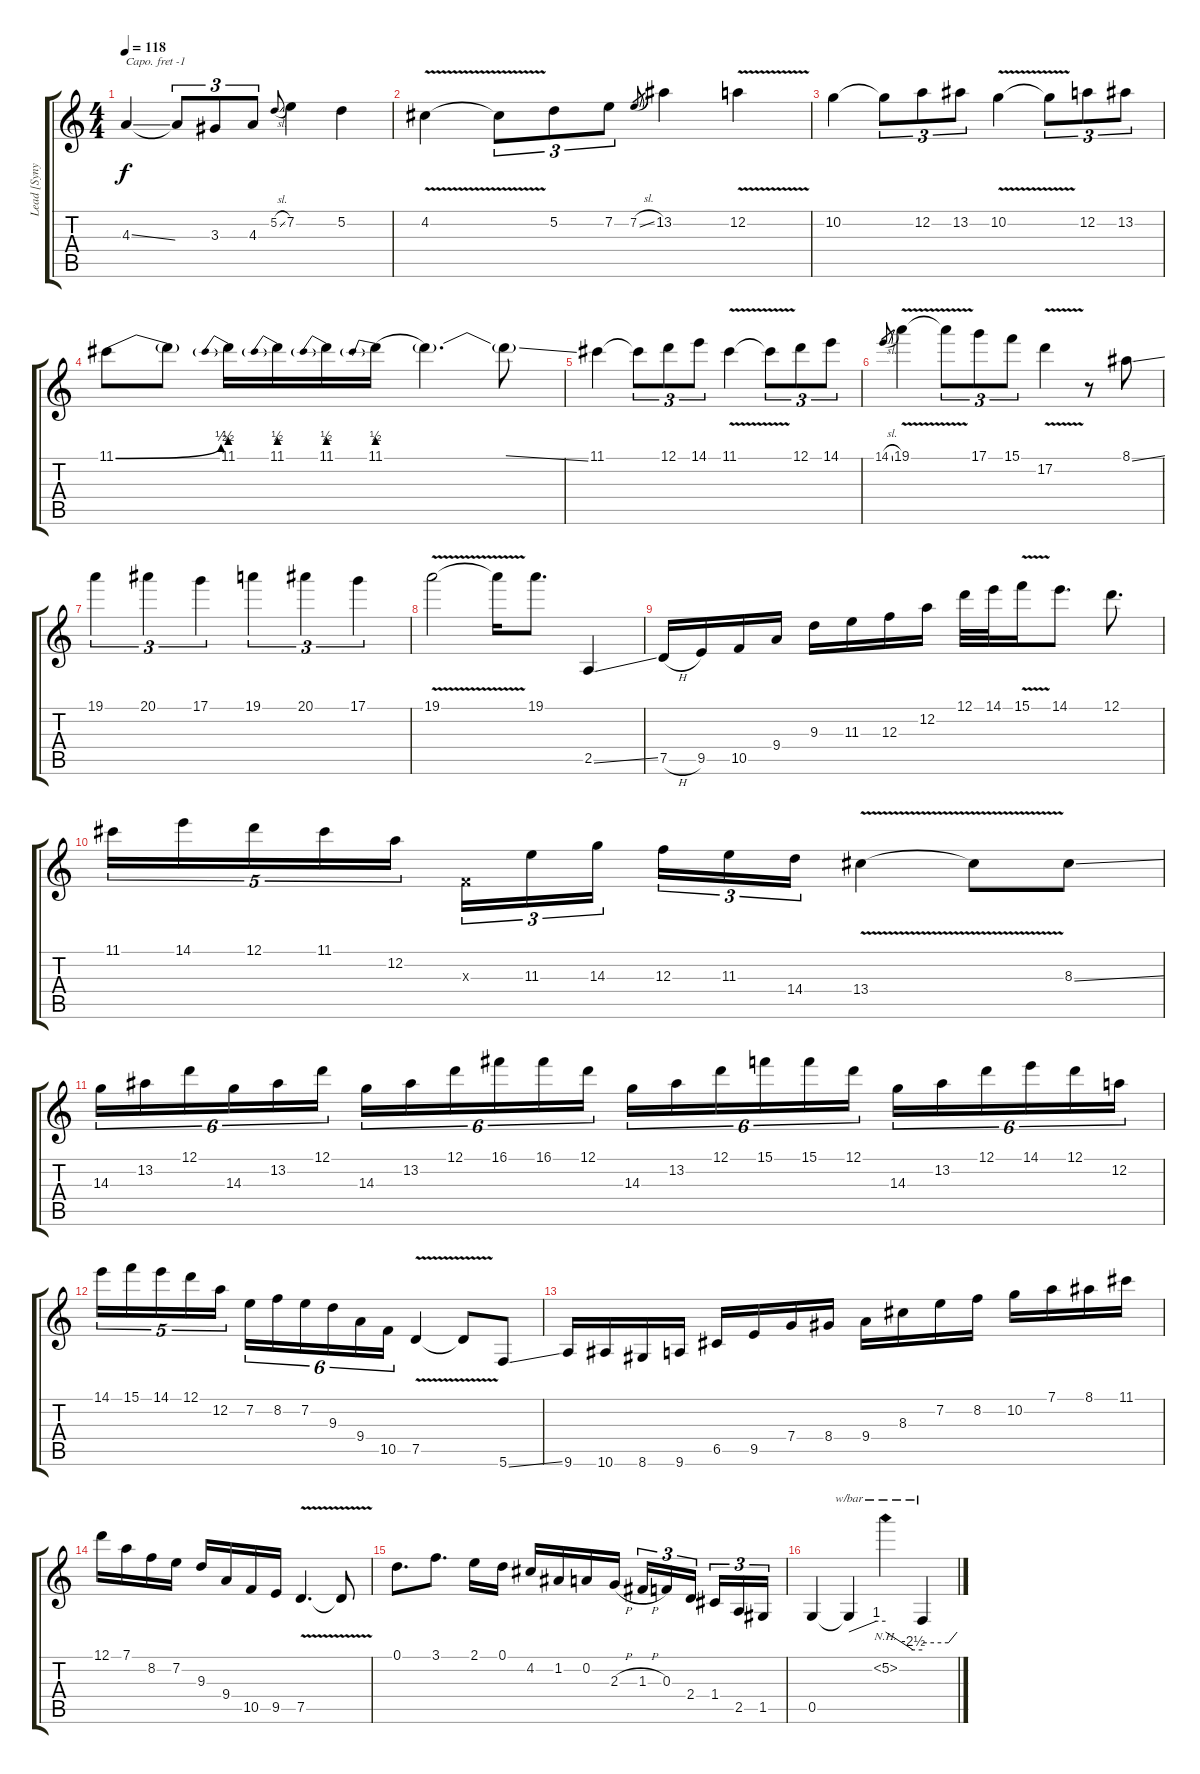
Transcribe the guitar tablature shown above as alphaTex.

\track ("Lead [Synyster Gates]" "Lead [Syny") {instrument distortionguitar}
\staff {score tabs}
\capo -1
\tuning (Eb4 Bb3 Gb3 Db3 Ab2 Db2) {hide}
\ts (4 4)
\tempo 118
\clef g2
\ks c
4.3{ss}.4{dy f} 4.3{t}.8{tu (3 2)} 3.3.8{tu (3 2)} 4.3.8{tu (3 2)} 5.2{sl}.8{gr onbeat} 7.2.4 5.2.4 |
4.2{v}.4 4.2{t}.8{tu (3 2)} 5.2.8{tu (3 2)} 7.2.8{tu (3 2)} 7.2{sl}.8{gr} 13.2.4 12.2{v}.4 |
10.2.4 10.2{t}.8{tu (3 2)} 12.2.8{tu (3 2)} 13.2.8{tu (3 2)} 10.2{v}.4 10.2{t}.8{tu (3 2)} 12.2.8{tu (3 2)} 13.2.8{tu (3 2)} |
11.1{be (bend 0 0 60 2)}.8 11.1{t}.8 11.1{be (prebend 0 2 60 2)}.16 11.1{be (prebend 0 2 60 2)}.16 11.1{be (prebend 0 2 60 2)}.16 11.1{be (prebend 0 2 60 2)}.16 11.1{t}.4{d} 11.1{ss t}.8 |
11.1.4 11.1{t}.8{tu (3 2)} 12.1.8{tu (3 2)} 14.1.8{tu (3 2)} 11.1{v}.4 11.1{t}.8{tu (3 2)} 12.1.8{tu (3 2)} 14.1.8{tu (3 2)} |
14.1{sl}.8{gr} 19.1{v}.4 19.1{t}.8{tu (3 2)} 17.1.8{tu (3 2)} 15.1.8{tu (3 2)} 17.2{v}.4 r.8 8.1{ss}.8 |
19.1.4{tu (3 2)} 20.1.4{tu (3 2)} 17.1.4{tu (3 2)} 19.1.4{tu (3 2)} 20.1.4{tu (3 2)} 17.1.4{tu (3 2)} |
19.1{v}.2 19.1{t}.16 19.1.8{d} 2.5{ss}.4 |
7.5{h}.16 9.5.16 10.5.16 9.4.16 9.3.16 11.3.16 12.3.16 12.2.16 12.1.32 14.1.32 15.1{v}.16 14.1.8{d} 12.1.8{d} |
11.1.16{tu (5 4)} 14.1.16{tu (5 4)} 12.1.16{tu (5 4)} 11.1.16{tu (5 4)} 12.2.16{tu (5 4)} 0.3{x}.16{tu (3 2)} 11.3.16{tu (3 2)} 14.3.16{tu (3 2)} 12.3.16{tu (3 2)} 11.3.16{tu (3 2)} 14.4.16{tu (3 2)} 13.4{v}.4 13.4{t}.8 8.3{ss}.8 |
14.3.16{tu (6 4)} 13.2.16{tu (6 4)} 12.1.16{tu (6 4)} 14.3.16{tu (6 4)} 13.2.16{tu (6 4)} 12.1.16{tu (6 4)} 14.3.16{tu (6 4)} 13.2.16{tu (6 4)} 12.1.16{tu (6 4)} 16.1.16{tu (6 4)} 16.1.16{tu (6 4)} 12.1.16{tu (6 4)} 14.3.16{tu (6 4)} 13.2.16{tu (6 4)} 12.1.16{tu (6 4)} 15.1.16{tu (6 4)} 15.1.16{tu (6 4)} 12.1.16{tu (6 4)} 14.3.16{tu (6 4)} 13.2.16{tu (6 4)} 12.1.16{tu (6 4)} 14.1.16{tu (6 4)} 12.1.16{tu (6 4)} 12.2.16{tu (6 4)} |
14.1.16{tu (5 4)} 15.1.16{tu (5 4)} 14.1.16{tu (5 4)} 12.1.16{tu (5 4)} 12.2.16{tu (5 4)} 7.2.16{tu (6 4)} 8.2.16{tu (6 4)} 7.2.16{tu (6 4)} 9.3.16{tu (6 4)} 9.4.16{tu (6 4)} 10.5.16{tu (6 4)} 7.5{v}.4 7.5{t}.8 5.6{ss}.8 |
9.6.16 10.6.16 8.6.16 9.6.16 6.5.16 9.5.16 7.4.16 8.4.16 9.4.16 8.3.16 7.2.16 8.2.16 10.2.16 7.1.16 8.1.16 11.1.16 |
12.1.16 7.1.16 8.2.16 7.2.16 9.3.16 9.4.16 10.5.16 9.5.16 7.5{v}.4{d} 7.5{t}.8 |
0.1.8{d} 3.1.8{d} 2.1.16 0.1.16 4.2.16 1.2.16 0.2.16 2.3{h}.16 1.3{h}.16{tu (3 2)} 0.3.16{tu (3 2)} 2.4.16{tu (3 2)} 1.4.16{tu (3 2)} 2.5.16{tu (3 2)} 1.5.16{tu (3 2)} |
0.5.4 0.5{t}.4{tbe (custom default 0 0 45 4 60 4)} 5.2{nh}.4{tbe (custom default 0 0 45 -10 60 -10)} 0.5{t}.4{tbe (custom default 0 -4 45 -4 60 0)}
